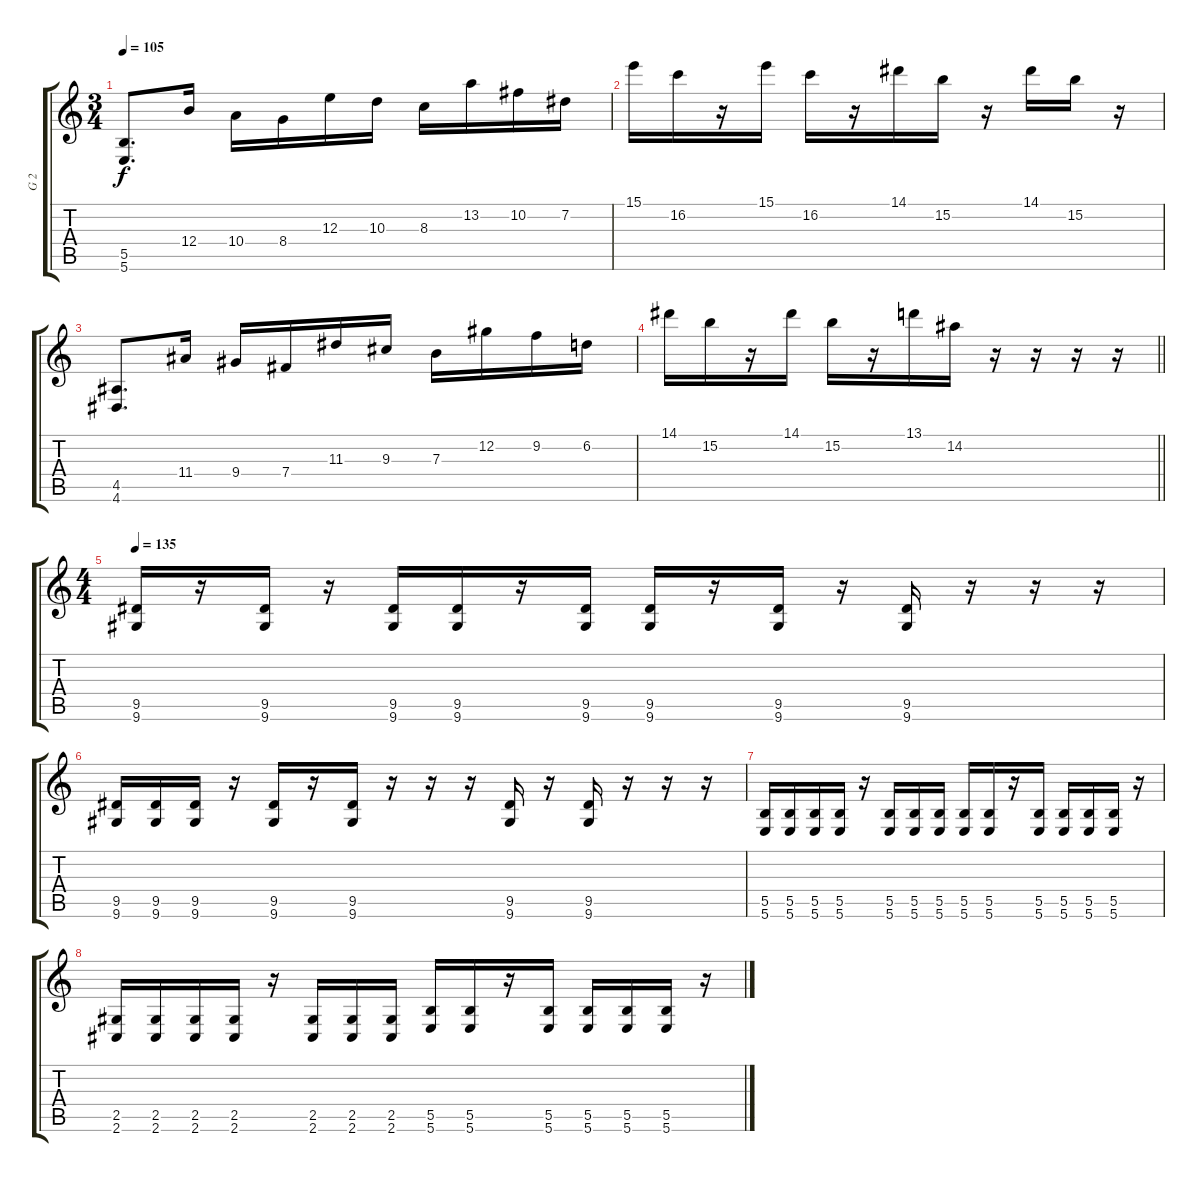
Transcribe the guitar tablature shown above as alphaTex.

\track ("G 2" "G 2") {instrument distortionguitar}
\staff {score tabs}
\tuning (Db4 Ab3 E3 B2 Gb2 B1) {hide}
\ts (3 4)
\tempo 105
\clef g2
\ks c
(5.5 5.6).8{d dy f} 12.4.16 10.4.16 8.4.16 12.3.16 10.3.16 8.3.16 13.2.16 10.2.16 7.2.16 |
15.1.16 16.2.16 r.16 15.1.16 16.2.16 r.16 14.1.16 15.2.16 r.16 14.1.16 15.2.16 r.16 |
(4.5 4.6).8{d} 11.4.16 9.4.16 7.4.16 11.3.16 9.3.16 7.3.16 12.2.16 9.2.16 6.2.16 |
\barLineRight lightlight
14.1.16 15.2.16 r.16 14.1.16 15.2.16 r.16 13.1.16 14.2.16 r.16 r.16 r.16 r.16 |
\ts (4 4)
\tempo 135
(9.5 9.6).16 r.16 (9.5 9.6).16 r.16 (9.5 9.6).16 (9.5 9.6).16 r.16 (9.5 9.6).16 (9.5 9.6).16 r.16 (9.5 9.6).16 r.16 (9.5 9.6).16 r.16 r.16 r.16 |
(9.5 9.6).16 (9.5 9.6).16 (9.5 9.6).16 r.16 (9.5 9.6).16 r.16 (9.5 9.6).16 r.16 r.16 r.16 (9.5 9.6).16 r.16 (9.5 9.6).16 r.16 r.16 r.16 |
(5.5 5.6).16 (5.5 5.6).16 (5.5 5.6).16 (5.5 5.6).16 r.16 (5.5 5.6).16 (5.5 5.6).16 (5.5 5.6).16 (5.5 5.6).16 (5.5 5.6).16 r.16 (5.5 5.6).16 (5.5 5.6).16 (5.5 5.6).16 (5.5 5.6).16 r.16 |
(2.5 2.6).16 (2.5 2.6).16 (2.5 2.6).16 (2.5 2.6).16 r.16 (2.5 2.6).16 (2.5 2.6).16 (2.5 2.6).16 (5.5 5.6).16 (5.5 5.6).16 r.16 (5.5 5.6).16 (5.5 5.6).16 (5.5 5.6).16 (5.5 5.6).16 r.16
